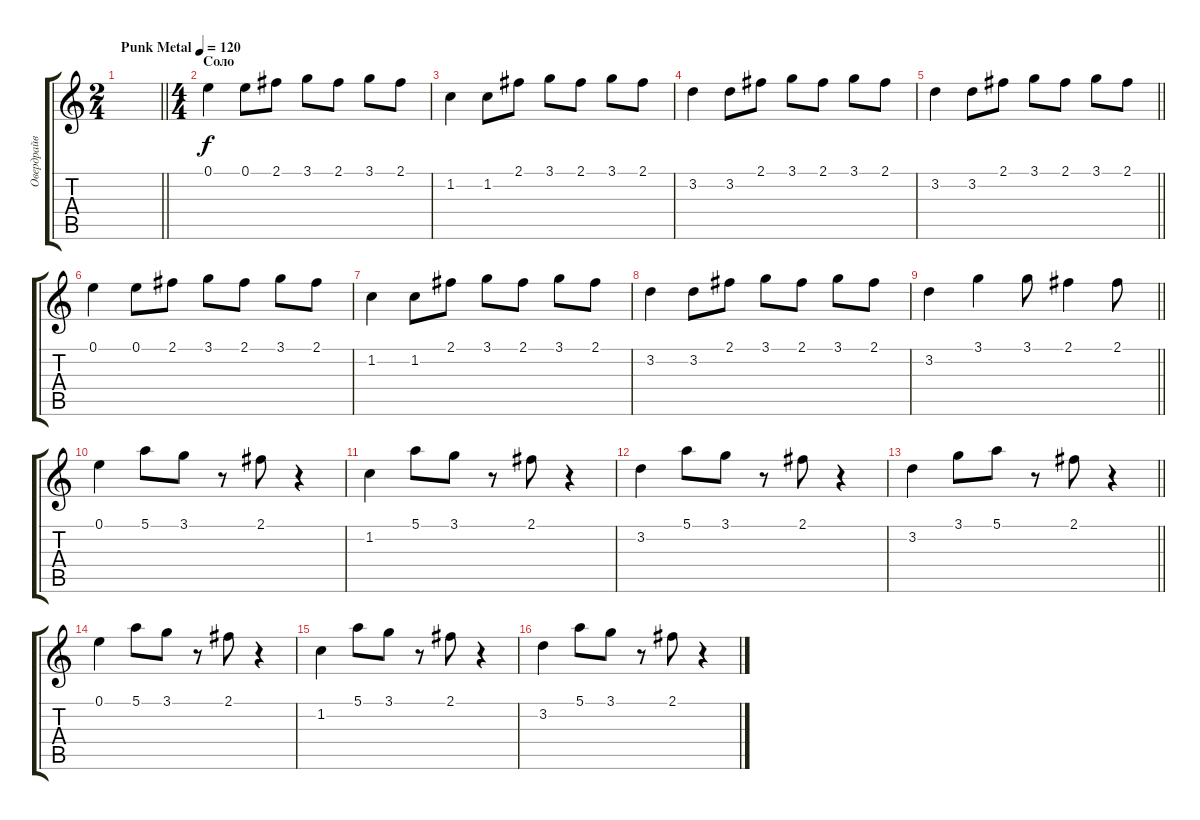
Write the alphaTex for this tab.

\track ("Овердрайв" "Овердрайв") {instrument overdrivenguitar}
\staff {score tabs}
\tuning (E4 B3 G3 D3 A2 E2) {hide}
\ts (2 4)
\tempo (120 "Punk Metal")
\clef g2
\barLineRight lightlight
\ks c
|
\ts (4 4)
\section ("" "Соло")
0.1.4 0.1.8 2.1.8 3.1.8 2.1.8 3.1.8 2.1.8 |
1.2.4 1.2.8 2.1.8 3.1.8 2.1.8 3.1.8 2.1.8 |
3.2.4 3.2.8 2.1.8 3.1.8 2.1.8 3.1.8 2.1.8 |
\barLineRight lightlight
3.2.4 3.2.8 2.1.8 3.1.8 2.1.8 3.1.8 2.1.8 |
0.1.4 0.1.8 2.1.8 3.1.8 2.1.8 3.1.8 2.1.8 |
1.2.4 1.2.8 2.1.8 3.1.8 2.1.8 3.1.8 2.1.8 |
3.2.4 3.2.8 2.1.8 3.1.8 2.1.8 3.1.8 2.1.8 |
\barLineRight lightlight
3.2.4 3.1.4 3.1.8 2.1.4 2.1.8 |
0.1.4 5.1.8 3.1.8 r.8 2.1.8 r.4 |
1.2.4 5.1.8 3.1.8 r.8 2.1.8 r.4 |
3.2.4 5.1.8 3.1.8 r.8 2.1.8 r.4 |
\barLineRight lightlight
3.2.4 3.1.8 5.1.8 r.8 2.1.8 r.4 |
0.1.4 5.1.8 3.1.8 r.8 2.1.8 r.4 |
1.2.4 5.1.8 3.1.8 r.8 2.1.8 r.4 |
3.2.4 5.1.8 3.1.8 r.8 2.1.8 r.4
